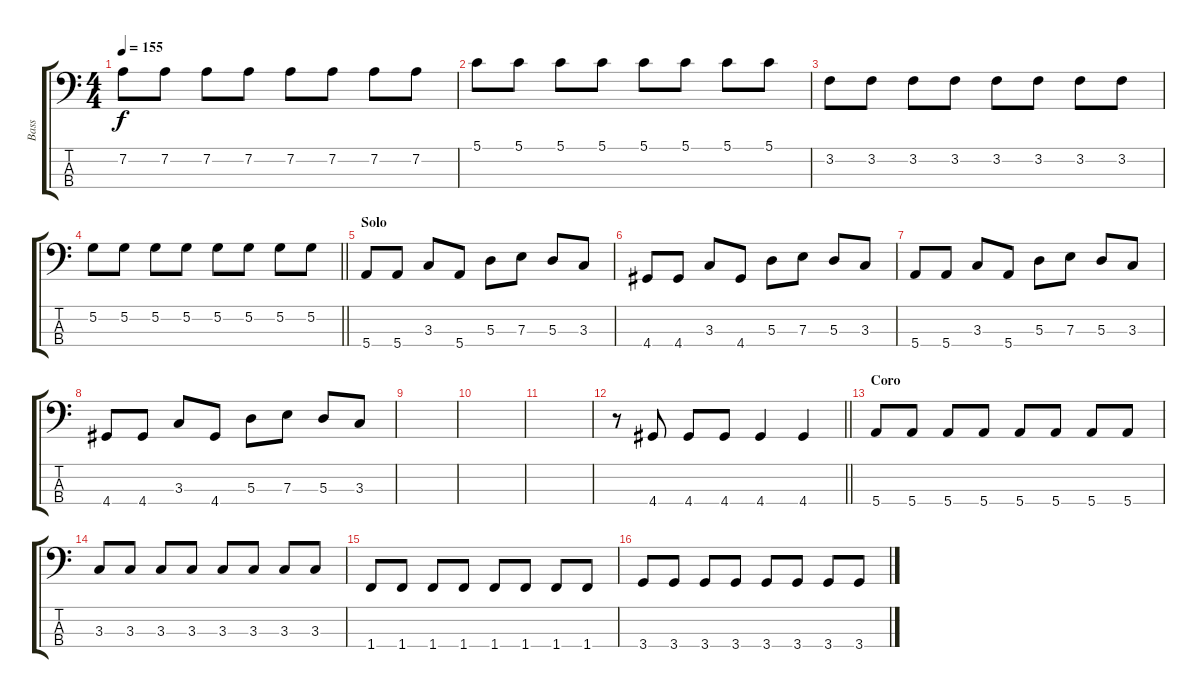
\track ("Bass" "Bass") {instrument electricbassfinger}
\staff {score tabs}
\tuning (G2 D2 A1 E1) {hide}
\ts (4 4)
\tempo 155
\clef f4
\ks c
7.2.8{dy f} 7.2.8 7.2.8 7.2.8 7.2.8 7.2.8 7.2.8 7.2.8 |
5.1.8 5.1.8 5.1.8 5.1.8 5.1.8 5.1.8 5.1.8 5.1.8 |
3.2.8 3.2.8 3.2.8 3.2.8 3.2.8 3.2.8 3.2.8 3.2.8 |
\barLineRight lightlight
5.2.8 5.2.8 5.2.8 5.2.8 5.2.8 5.2.8 5.2.8 5.2.8 |
\section ("" "Solo")
5.4.8 5.4.8 3.3.8 5.4.8 5.3.8 7.3.8 5.3.8 3.3.8 |
4.4.8 4.4.8 3.3.8 4.4.8 5.3.8 7.3.8 5.3.8 3.3.8 |
5.4.8 5.4.8 3.3.8 5.4.8 5.3.8 7.3.8 5.3.8 3.3.8 |
4.4.8 4.4.8 3.3.8 4.4.8 5.3.8 7.3.8 5.3.8 3.3.8 |
|
|
|
\barLineRight lightlight
r.8 4.4.8 4.4.8 4.4.8 4.4.4 4.4.4 |
\section ("" "Coro")
5.4.8 5.4.8 5.4.8 5.4.8 5.4.8 5.4.8 5.4.8 5.4.8 |
3.3.8 3.3.8 3.3.8 3.3.8 3.3.8 3.3.8 3.3.8 3.3.8 |
1.4.8 1.4.8 1.4.8 1.4.8 1.4.8 1.4.8 1.4.8 1.4.8 |
3.4.8 3.4.8 3.4.8 3.4.8 3.4.8 3.4.8 3.4.8 3.4.8
